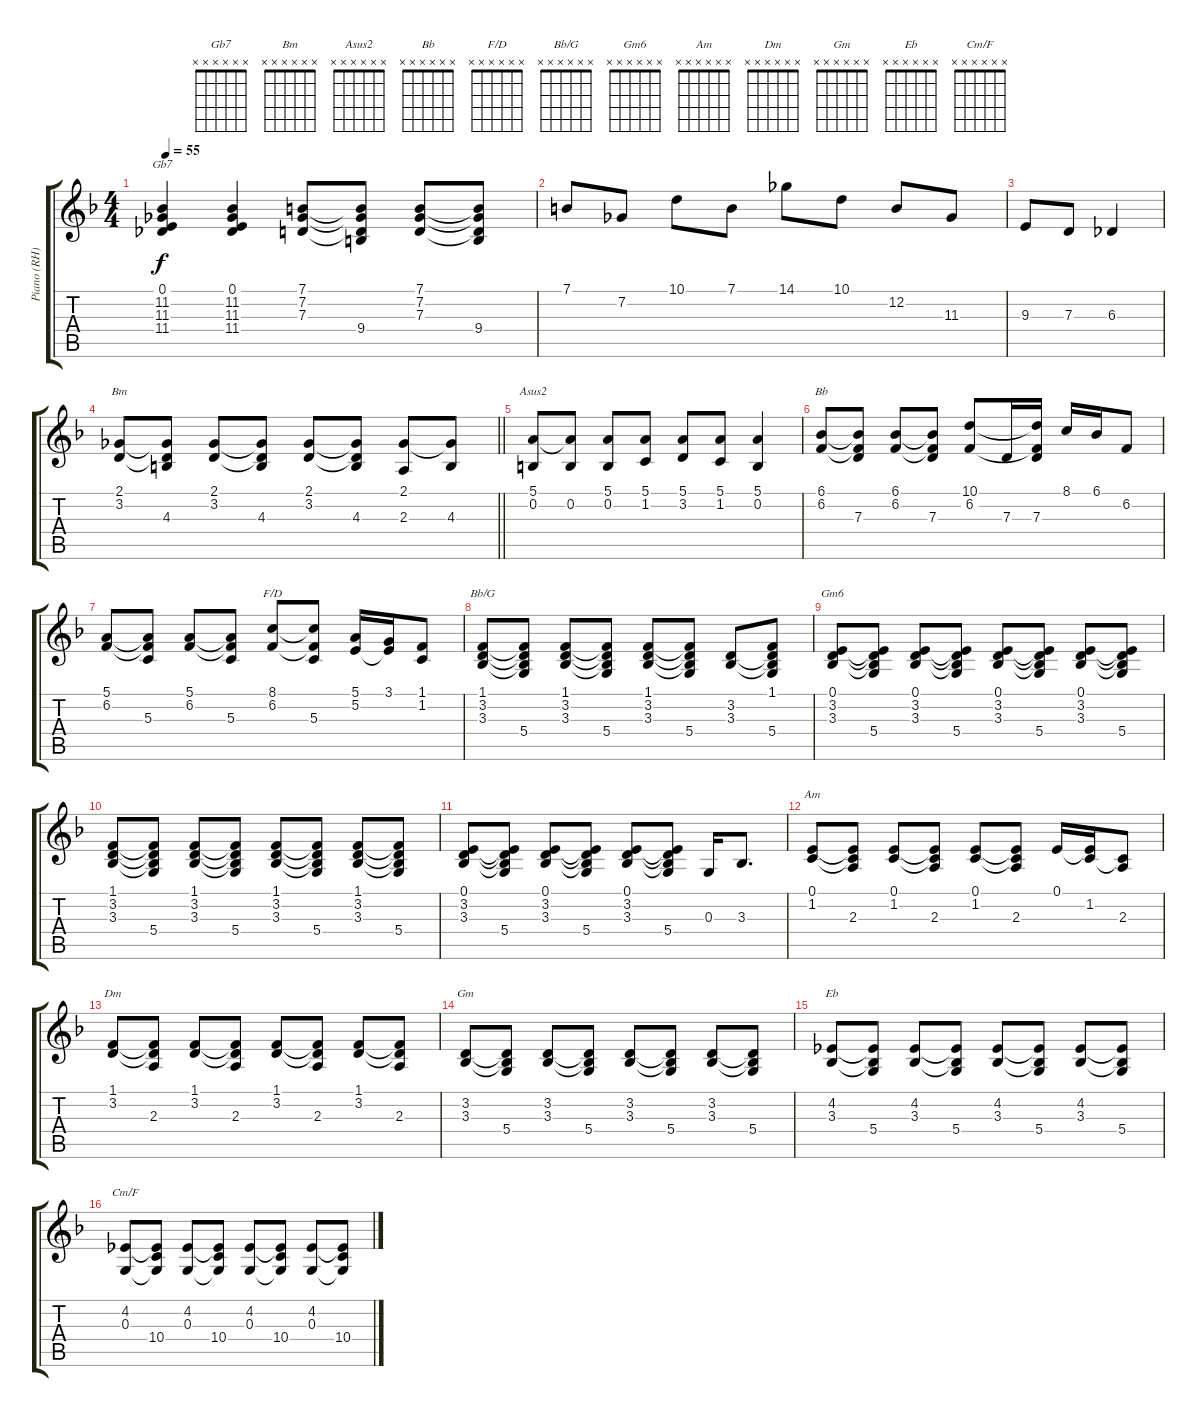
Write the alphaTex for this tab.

\track ("Piano (RH)" "Piano (RH)") {instrument brightacousticpiano}
\staff {score tabs}
\tuning (E4 B3 G3 D3 A2 E2) {hide}
\chord ("Gb7" x x x x x x)
\chord ("Bm" x x x x x x)
\chord ("Asus2" x x x x x x)
\chord ("Bb" x x x x x x)
\chord ("F/D" x x x x x x)
\chord ("Bb/G" x x x x x x)
\chord ("Gm6" x x x x x x)
\chord ("Am" x x x x x x)
\chord ("Dm" x x x x x x)
\chord ("Gm" x x x x x x)
\chord ("Eb" x x x x x x)
\chord ("Cm/F" x x x x x x)
\ts (4 4)
\tempo 55
\clef g2
\ks f
(0.1 11.2 11.3 11.4).4{ch "Gb7" dy f} (0.1 11.2 11.3 11.4).4 (7.1 7.2 7.3).8 (7.1{t} 7.2{t} 7.3{t} 9.4).8 (7.1 7.2 7.3).8 (7.1{t} 7.2{t} 7.3{t} 9.4).8 |
7.1.8 7.2.8 10.1.8 7.1.8 14.1.8 10.1.8 12.2.8 11.3.8 |
9.3.8 7.3.8 6.3.4 |
\barLineRight lightlight
(2.1 3.2).8{ch "Bm"} (2.1{t} 3.2{t} 4.3).8 (2.1 3.2).8 (2.1{t} 3.2{t} 4.3).8 (2.1 3.2).8 (2.1{t} 3.2{t} 4.3).8 (2.1 2.3).8 (2.1{t} 4.3).8 |
(5.1 0.2).8{ch "Asus2"} (5.1{t} 0.2).8 (5.1 0.2).8 (5.1 1.2).8 (5.1 3.2).8 (5.1 1.2).8 (5.1 0.2).4 |
(6.1 6.2).8{ch "Bb"} (6.1{t} 6.2{t} 7.3).8 (6.1 6.2).8 (6.1{t} 6.2{t} 7.3).8 (10.1 6.2).8 7.3.16 (10.1{t} 6.2{t} 7.3).16 8.1.16 6.1.16 6.2.8 |
(5.1 6.2).8 (5.1{t} 6.2{t} 5.3).8 (5.1 6.2).8 (5.1{t} 6.2{t} 5.3).8 (8.1 6.2).8{ch "F/D"} (8.1{t} 6.2{t} 5.3).8 (5.1 5.2).16 (3.1 5.2{t}).16 (1.1 1.2).8 |
(1.1 3.2 3.3).8{ch "Bb/G"} (1.1{t} 3.2{t} 3.3{t} 5.4).8 (1.1 3.2 3.3).8 (1.1{t} 3.2{t} 3.3{t} 5.4).8 (1.1 3.2 3.3).8 (1.1{t} 3.2{t} 3.3{t} 5.4).8 (3.2 3.3).8 (1.1 3.2{t} 3.3{t} 5.4).8 |
(0.1 3.2 3.3).8{ch "Gm6"} (0.1{t} 3.2{t} 3.3{t} 5.4).8 (0.1 3.2 3.3).8 (0.1{t} 3.2{t} 3.3{t} 5.4).8 (0.1 3.2 3.3).8 (0.1{t} 3.2{t} 3.3{t} 5.4).8 (0.1 3.2 3.3).8 (0.1{t} 3.2{t} 3.3{t} 5.4).8 |
(1.1 3.2 3.3).8 (1.1{t} 3.2{t} 3.3{t} 5.4).8 (1.1 3.2 3.3).8 (1.1{t} 3.2{t} 3.3{t} 5.4).8 (1.1 3.2 3.3).8 (1.1{t} 3.2{t} 3.3{t} 5.4).8 (1.1 3.2 3.3).8 (1.1{t} 3.2{t} 3.3{t} 5.4).8 |
(0.1 3.2 3.3).8 (0.1{t} 3.2{t} 3.3{t} 5.4).8 (0.1 3.2 3.3).8 (0.1{t} 3.2{t} 3.3{t} 5.4).8 (0.1 3.2 3.3).8 (0.1{t} 3.2{t} 3.3{t} 5.4).8 0.3.16 3.3.8{d} |
(0.1 1.2).8{ch "Am"} (0.1{t} 1.2{t} 2.3).8 (0.1 1.2).8 (0.1{t} 1.2{t} 2.3).8 (0.1 1.2).8 (0.1{t} 1.2{t} 2.3).8 0.1.16 (0.1{t} 1.2).16 (1.2{t} 2.3).8 |
(1.1 3.2).8{ch "Dm"} (1.1{t} 3.2{t} 2.3).8 (1.1 3.2).8 (1.1{t} 3.2{t} 2.3).8 (1.1 3.2).8 (1.1{t} 3.2{t} 2.3).8 (1.1 3.2).8 (1.1{t} 3.2{t} 2.3).8 |
(3.2 3.3).8{ch "Gm"} (3.2{t} 3.3{t} 5.4).8 (3.2 3.3).8 (3.2{t} 3.3{t} 5.4).8 (3.2 3.3).8 (3.2{t} 3.3{t} 5.4).8 (3.2 3.3).8 (3.2{t} 3.3{t} 5.4).8 |
(4.2 3.3).8{ch "Eb"} (4.2{t} 3.3{t} 5.4).8 (4.2 3.3).8 (4.2{t} 3.3{t} 5.4).8 (4.2 3.3).8 (4.2{t} 3.3{t} 5.4).8 (4.2 3.3).8 (4.2{t} 3.3{t} 5.4).8 |
(4.2 0.3).8{ch "Cm/F"} (4.2{t} 0.3{t} 10.4).8 (4.2 0.3).8 (4.2{t} 0.3{t} 10.4).8 (4.2 0.3).8 (4.2{t} 0.3{t} 10.4).8 (4.2 0.3).8 (4.2{t} 0.3{t} 10.4).8
